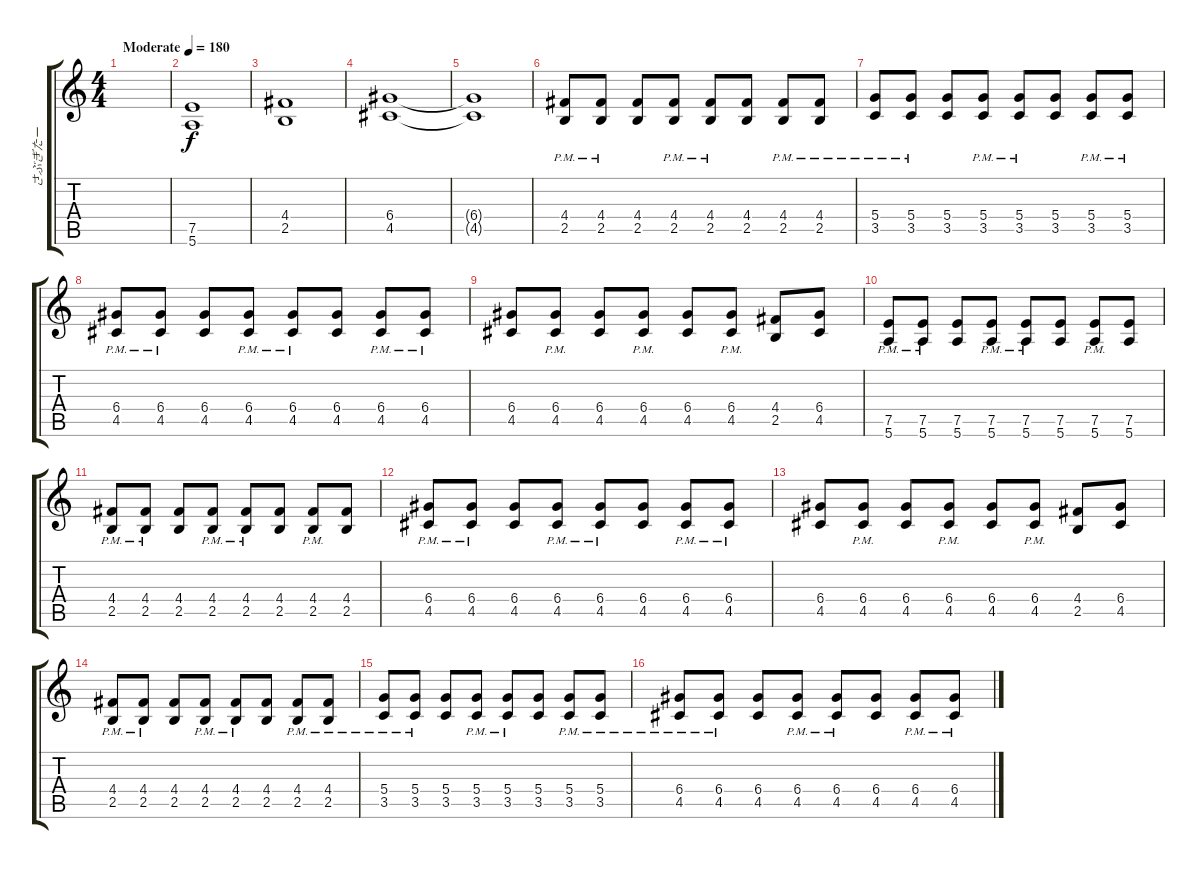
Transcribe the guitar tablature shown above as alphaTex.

\track ("さぶぎたー" "さぶぎたー") {instrument overdrivenguitar}
\staff {score tabs}
\tuning (E4 B3 G3 D3 A2 E2) {hide}
\ts (4 4)
\tempo (180 "Moderate")
\clef g2
\ks c
|
(7.5 5.6).1 |
(4.4 2.5).1 |
(6.4 4.5).1 |
(6.4{t} 4.5{t}).1 |
(4.4{pm} 2.5).8 (4.4 2.5{pm}).8 (4.4 2.5).8 (4.4 2.5{pm}).8 (4.4 2.5{pm}).8 (4.4 2.5).8 (4.4 2.5{pm}).8 (4.4 2.5{pm}).8 |
(5.4{pm} 3.5).8 (5.4 3.5{pm}).8 (5.4 3.5).8 (5.4 3.5{pm}).8 (5.4 3.5{pm}).8 (5.4 3.5).8 (5.4 3.5{pm}).8 (5.4 3.5{pm}).8 |
(6.4{pm} 4.5).8 (6.4 4.5{pm}).8 (6.4 4.5).8 (6.4 4.5{pm}).8 (6.4 4.5{pm}).8 (6.4 4.5).8 (6.4 4.5{pm}).8 (6.4 4.5{pm}).8 |
(6.4 4.5).8 (6.4 4.5{pm}).8 (6.4 4.5).8 (6.4 4.5{pm}).8 (6.4 4.5).8 (6.4{pm} 4.5).8 (4.4 2.5).8 (6.4 4.5).8 |
(7.5 5.6{pm}).8 (7.5 5.6{pm}).8 (7.5 5.6).8 (7.5 5.6{pm}).8 (7.5 5.6{pm}).8 (7.5 5.6).8 (7.5 5.6{pm}).8 (7.5 5.6).8 |
(4.4{pm} 2.5).8 (4.4 2.5{pm}).8 (4.4 2.5).8 (4.4 2.5{pm}).8 (4.4 2.5{pm}).8 (4.4 2.5).8 (4.4 2.5{pm}).8 (4.4 2.5).8 |
(6.4{pm} 4.5).8 (6.4 4.5{pm}).8 (6.4 4.5).8 (6.4 4.5{pm}).8 (6.4 4.5{pm}).8 (6.4 4.5).8 (6.4 4.5{pm}).8 (6.4 4.5{pm}).8 |
(6.4 4.5).8 (6.4 4.5{pm}).8 (6.4 4.5).8 (6.4 4.5{pm}).8 (6.4 4.5).8 (6.4 4.5{pm}).8 (4.4 2.5).8 (6.4 4.5).8 |
(4.4{pm} 2.5).8 (4.4 2.5{pm}).8 (4.4 2.5).8 (4.4 2.5{pm}).8 (4.4 2.5{pm}).8 (4.4 2.5).8 (4.4 2.5{pm}).8 (4.4 2.5{pm}).8 |
(5.4{pm} 3.5).8 (5.4 3.5{pm}).8 (5.4 3.5).8 (5.4 3.5{pm}).8 (5.4 3.5{pm}).8 (5.4 3.5).8 (5.4 3.5{pm}).8 (5.4 3.5{pm}).8 |
(6.4{pm} 4.5).8 (6.4 4.5{pm}).8 (6.4 4.5).8 (6.4 4.5{pm}).8 (6.4 4.5{pm}).8 (6.4 4.5).8 (6.4 4.5{pm}).8 (6.4 4.5{pm}).8
